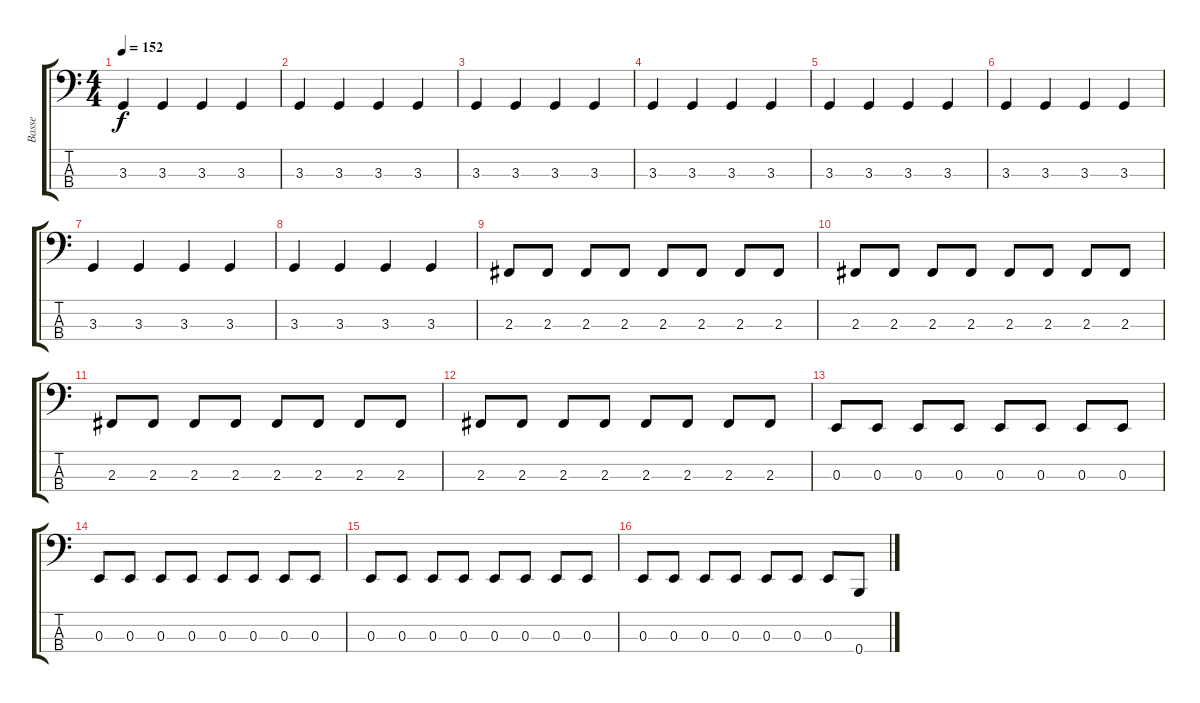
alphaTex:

\track ("Basse" "Basse") {instrument electricbassfinger}
\staff {score tabs}
\tuning (D2 A1 E1 B0) {hide}
\ts (4 4)
\tempo 152
\clef f4
\ks c
3.3.4{dy f} 3.3.4 3.3.4 3.3.4 |
3.3.4 3.3.4 3.3.4 3.3.4 |
3.3.4 3.3.4 3.3.4 3.3.4 |
3.3.4 3.3.4 3.3.4 3.3.4 |
3.3.4 3.3.4 3.3.4 3.3.4 |
3.3.4 3.3.4 3.3.4 3.3.4 |
3.3.4 3.3.4 3.3.4 3.3.4 |
3.3.4 3.3.4 3.3.4 3.3.4 |
2.3.8 2.3.8 2.3.8 2.3.8 2.3.8 2.3.8 2.3.8 2.3.8 |
2.3.8 2.3.8 2.3.8 2.3.8 2.3.8 2.3.8 2.3.8 2.3.8 |
2.3.8 2.3.8 2.3.8 2.3.8 2.3.8 2.3.8 2.3.8 2.3.8 |
2.3.8 2.3.8 2.3.8 2.3.8 2.3.8 2.3.8 2.3.8 2.3.8 |
0.3.8 0.3.8 0.3.8 0.3.8 0.3.8 0.3.8 0.3.8 0.3.8 |
0.3.8 0.3.8 0.3.8 0.3.8 0.3.8 0.3.8 0.3.8 0.3.8 |
0.3.8 0.3.8 0.3.8 0.3.8 0.3.8 0.3.8 0.3.8 0.3.8 |
0.3.8 0.3.8 0.3.8 0.3.8 0.3.8 0.3.8 0.3.8 0.4.8
